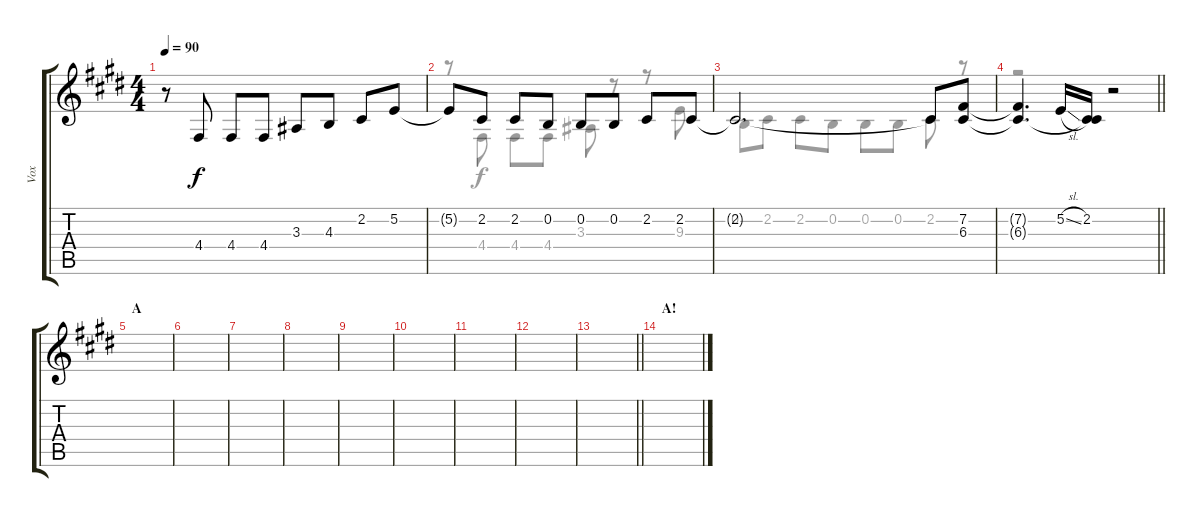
\track ("Vox" "Vox") {instrument lead2sawtooth}
\staff {score tabs}
\tuning (E4 B3 G3 D3 A2 E2) {hide}
\voice
\ts (4 4)
\tempo 90
\clef g2
\ks c#minor
r.8{dy f} 4.4.8 4.4.8 4.4.8 3.3.8 4.3.8 2.2.8 5.2.8 |
5.2{t}.8 2.2.8 2.2.8 0.2.8 0.2.8 0.2.8 2.2.8 2.2.8 |
2.2{t}.2{d} 2.2{t}.8 (7.2 6.3).8 |
\barLineRight lightlight
(7.2{t} 6.3{t}).4{d} 5.2{sl}.16 (2.2 6.3{t}).16 r.2 |
\section ("" "A")
|
|
|
|
|
|
|
|
\barLineRight lightlight
|
\section ("" "A!")
|
|
\voice
\clef g2
\ottava regular
\simile none
\ks c#minor
|
r.8 4.4.8 4.4.8 4.4.8 3.3.8 r.8 r.8 9.3.8 |
0.2.8 2.2.8 2.2.8 0.2.8 0.2.8 0.2.8 2.2.8 r.8 |
\barLineRight lightlight
r.2 r.2 |
|
|
|
|
|
|
|
|
\barLineRight lightlight
|
|
|
